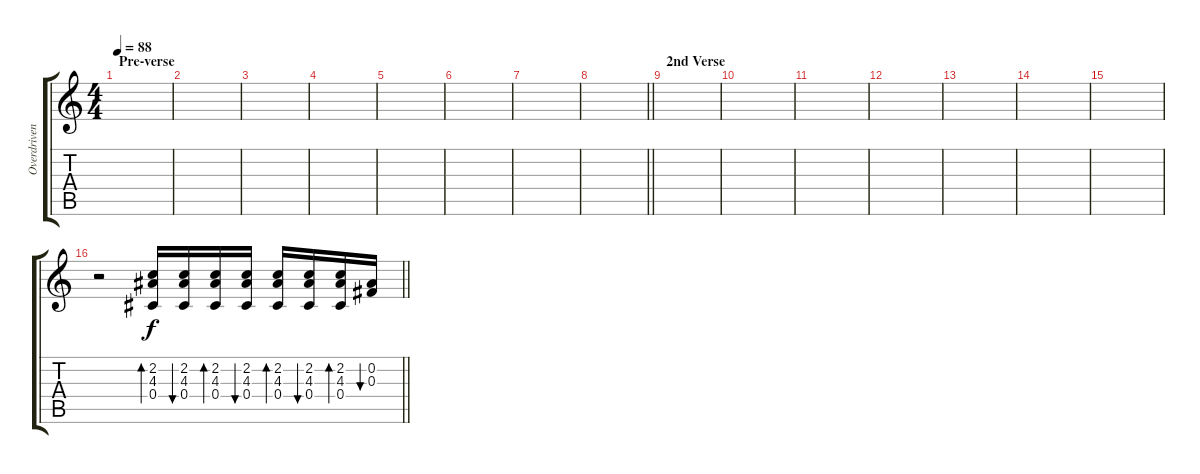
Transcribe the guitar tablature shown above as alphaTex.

\track ("Overdriven Guitar L" "Overdriven") {instrument overdrivenguitar}
\staff {score tabs}
\tuning (Eb4 Bb3 Gb3 Db3 Ab2 Db2) {hide}
\ts (4 4)
\section ("" "Pre-verse")
\tempo 88
\clef g2
\ks c
|
|
|
|
|
|
|
\barLineRight lightlight
|
\section ("" "2nd Verse")
|
|
|
|
|
|
|
\barLineRight lightlight
r.2 (2.2 4.3 0.4).16{bd 30 volume 8} (2.2 4.3 0.4).16{bu 30} (2.2 4.3 0.4).16{bd 30} (2.2 4.3 0.4).16{bu 30} (2.2 4.3 0.4).16{bd 30} (2.2 4.3 0.4).16{bu 30} (2.2 4.3 0.4).16{bd 30} (0.2 0.3).16{bu 30}
